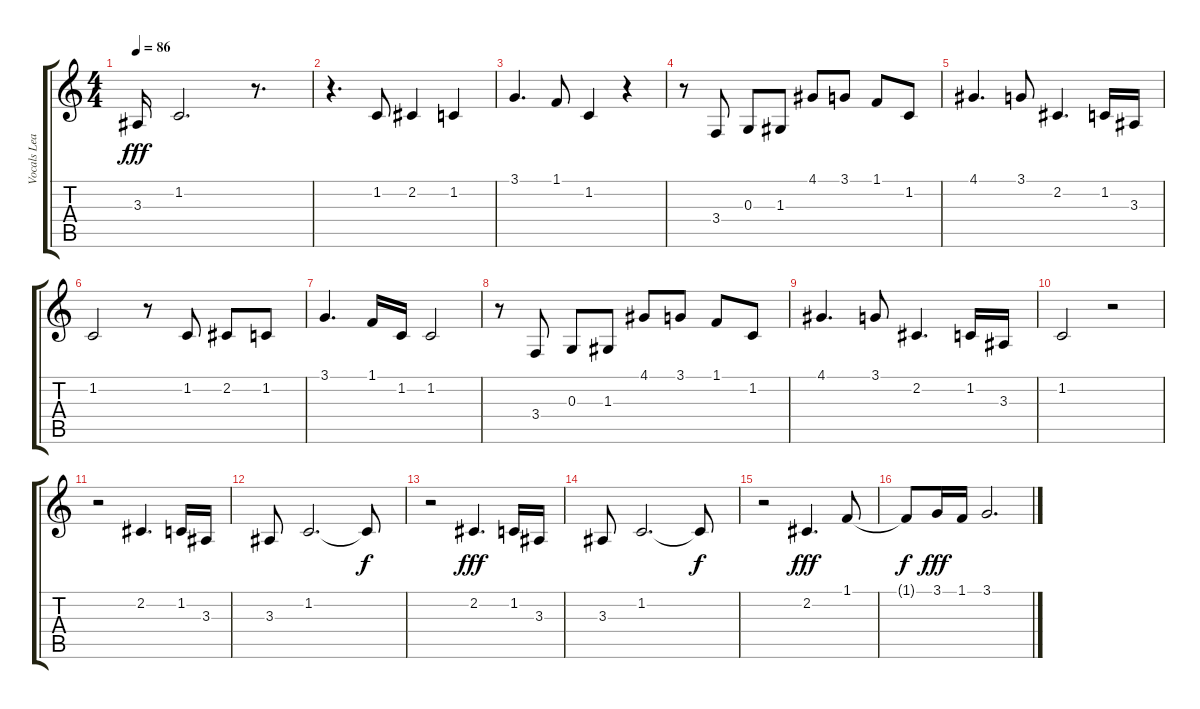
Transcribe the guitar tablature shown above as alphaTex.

\track ("Vocals Lead" "Vocals Lea") {instrument synthbrass1}
\staff {score tabs}
\tuning (E4 B3 G3 D3 A2 E2) {hide}
\ts (4 4)
\tempo 86
\clef g2
\ks c
3.3.16{dy fff} 1.2.2{d} r.8{d} |
r.4{d} 1.2.8 2.2.4 1.2.4 |
3.1.4{d} 1.1.8 1.2.4 r.4 |
r.8 3.4.8 0.3.8 1.3.8 4.1.8 3.1.8 1.1.8 1.2.8 |
4.1.4{d} 3.1.8 2.2.4{d} 1.2.16 3.3.16 |
1.2.2 r.8 1.2.8 2.2.8 1.2.8 |
3.1.4{d} 1.1.16 1.2.16 1.2.2 |
r.8 3.4.8 0.3.8 1.3.8 4.1.8 3.1.8 1.1.8 1.2.8 |
4.1.4{d} 3.1.8 2.2.4{d} 1.2.16 3.3.16 |
1.2.2 r.2 |
r.2 2.2.4{d} 1.2.16 3.3.16 |
3.3.8 1.2.2{d} 1.2{t}.8{dy f} |
r.2 2.2.4{d dy fff} 1.2.16 3.3.16 |
3.3.8 1.2.2{d} 1.2{t}.8{dy f} |
r.2 2.2.4{d dy fff} 1.1.8 |
1.1{t}.8{dy f} 3.1.16{dy fff} 1.1.16 3.1.2{d}
